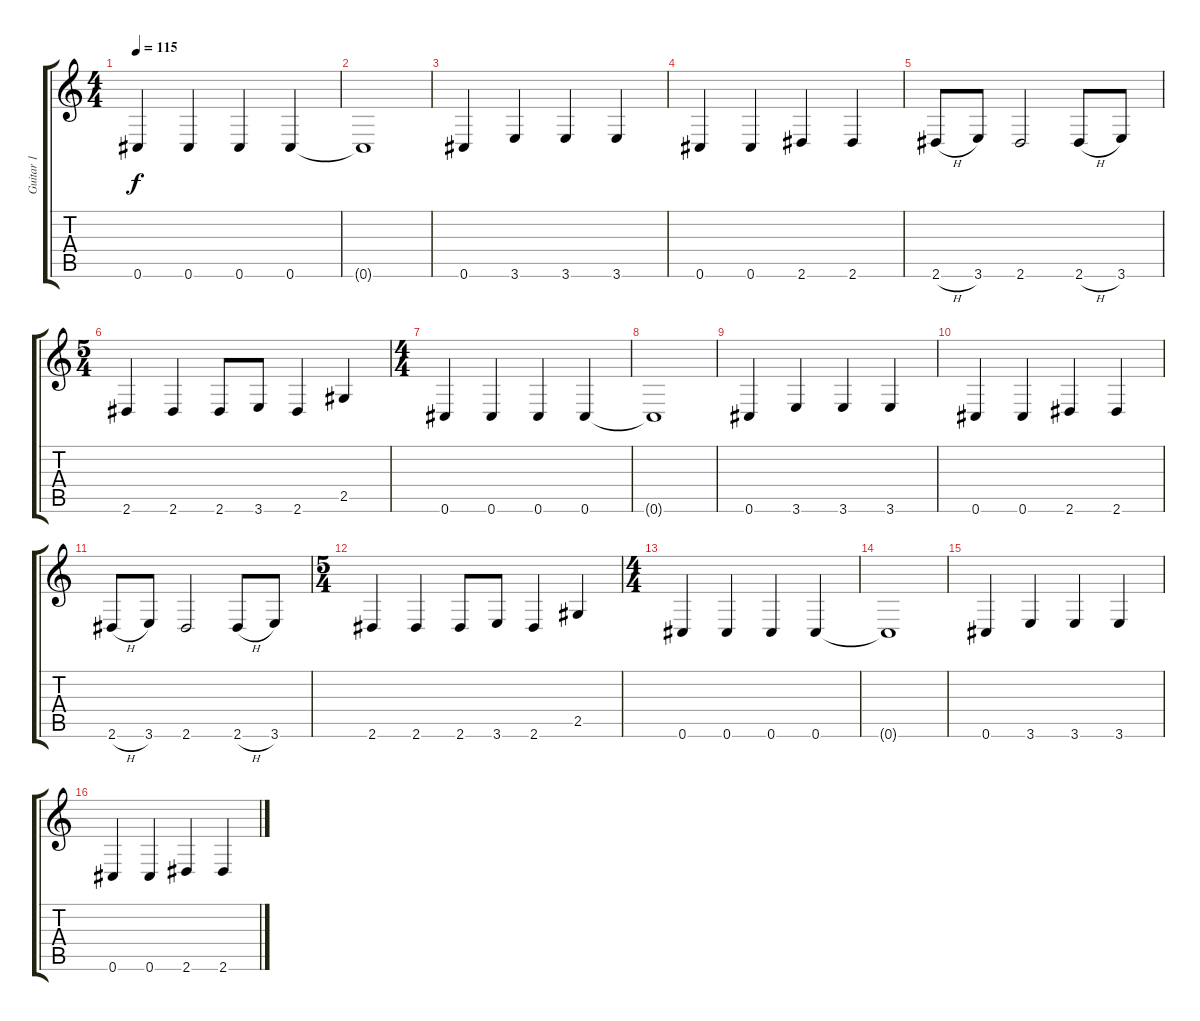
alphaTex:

\track ("Guitar 1" "Guitar 1") {instrument distortionguitar}
\staff {score tabs}
\tuning (Db4 Ab3 E3 B2 Gb2 Db2) {hide}
\ts (4 4)
\tempo 115
\clef g2
\ks c
0.6.4{dy f} 0.6.4 0.6.4 0.6.4 |
0.6{t}.1 |
0.6.4 3.6.4 3.6.4 3.6.4 |
0.6.4 0.6.4 2.6.4 2.6.4 |
2.6{h}.8 3.6.8 2.6.2 2.6{h}.8 3.6.8 |
\ts (5 4)
2.6.4 2.6.4 2.6.8 3.6.8 2.6.4 2.5.4 |
\ts (4 4)
0.6.4 0.6.4 0.6.4 0.6.4 |
0.6{t}.1 |
0.6.4 3.6.4 3.6.4 3.6.4 |
0.6.4 0.6.4 2.6.4 2.6.4 |
2.6{h}.8 3.6.8 2.6.2 2.6{h}.8 3.6.8 |
\ts (5 4)
2.6.4 2.6.4 2.6.8 3.6.8 2.6.4 2.5.4 |
\ts (4 4)
0.6.4 0.6.4 0.6.4 0.6.4 |
0.6{t}.1 |
0.6.4 3.6.4 3.6.4 3.6.4 |
0.6.4 0.6.4 2.6.4 2.6.4
